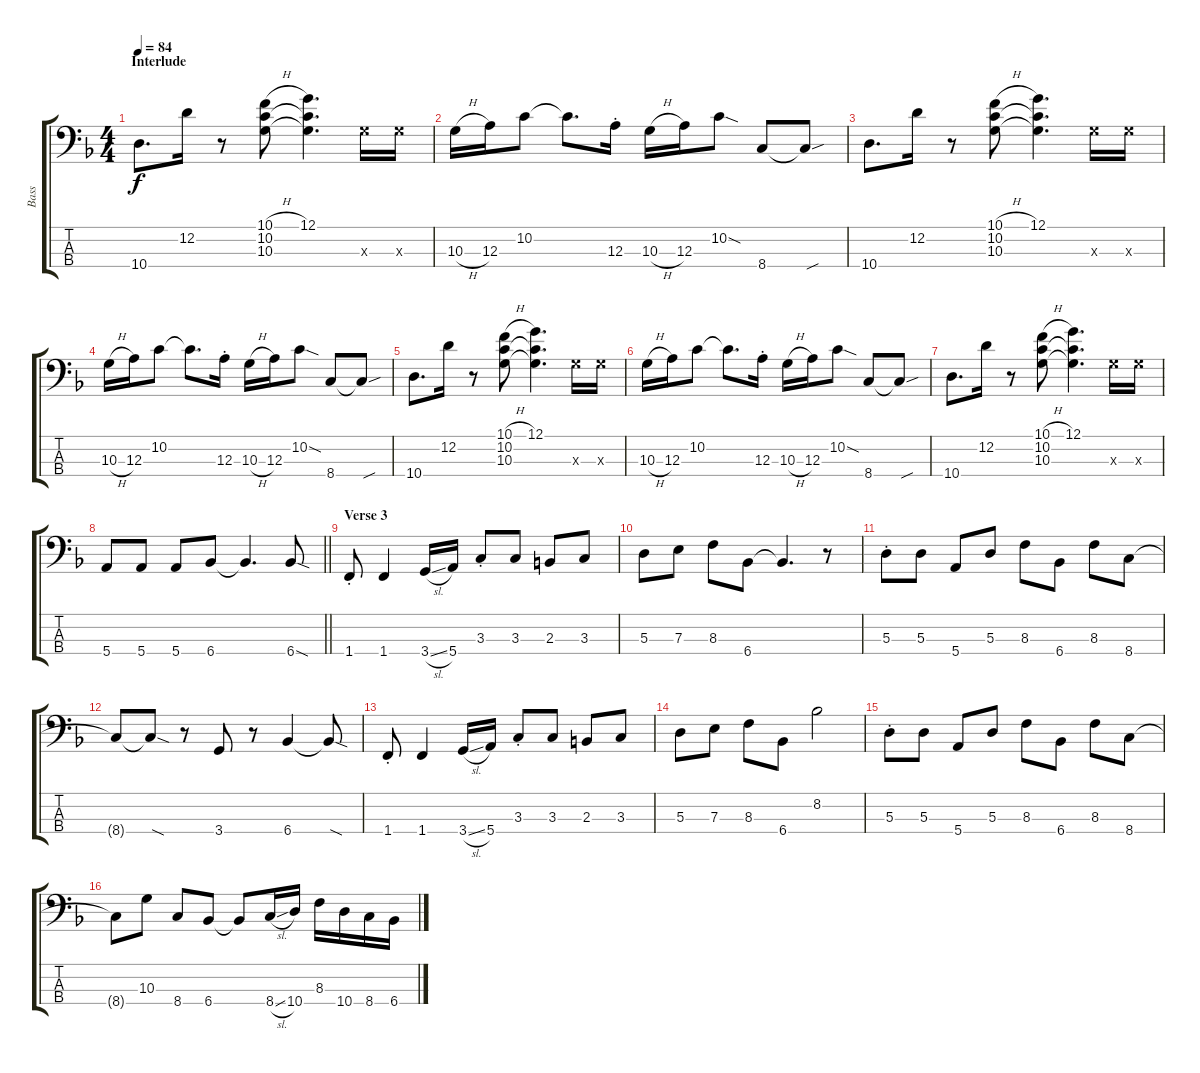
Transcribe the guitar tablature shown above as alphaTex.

\track ("Bass" "Bass") {instrument electricbassfinger}
\staff {score tabs}
\tuning (G2 D2 A1 E1) {hide}
\ts (4 4)
\section ("" "Interlude")
\tempo 84
\clef f4
\ks f
10.4.8{d dy f} 12.2.16 r.8 (10.1{h} 10.2 10.3).8 (12.1 10.2{t} 10.3{t}).4{d} 10.3{x}.16 10.3{x}.16 |
10.3{h}.16 12.3.16 10.2.8 10.2{t}.8{d} 12.3{st}.16 10.3{h}.16 12.3.16 10.2{sod}.8 8.4.8 8.4{sou t}.8 |
10.4.8{d} 12.2.16 r.8 (10.1{h} 10.2 10.3).8 (12.1 10.2{t} 10.3{t}).4{d} 10.3{x}.16 10.3{x}.16 |
10.3{h}.16 12.3.16 10.2.8 10.2{t}.8{d} 12.3{st}.16 10.3{h}.16 12.3.16 10.2{sod}.8 8.4.8 8.4{sou t}.8 |
10.4.8{d} 12.2.16 r.8 (10.1{h} 10.2 10.3).8 (12.1 10.2{t} 10.3{t}).4{d} 10.3{x}.16 10.3{x}.16 |
10.3{h}.16 12.3.16 10.2.8 10.2{t}.8{d} 12.3{st}.16 10.3{h}.16 12.3.16 10.2{sod}.8 8.4.8 8.4{sou t}.8 |
10.4.8{d} 12.2.16 r.8 (10.1{h} 10.2 10.3).8 (12.1 10.2{t} 10.3{t}).4{d} 10.3{x}.16 10.3{x}.16 |
\barLineRight lightlight
5.4.8 5.4.8 5.4.8 6.4.8 6.4{t}.4{d} 6.4{sod}.8 |
\section ("" "Verse 3")
1.4{st}.8 1.4.4 3.4{sl}.16 5.4.16 3.3{st}.8 3.3.8 2.3.8 3.3.8 |
5.3.8 7.3.8 8.3.8 6.4.8 6.4{t}.4{d} r.8 |
5.3{st}.8 5.3.8 5.4.8 5.3.8 8.3.8 6.4.8 8.3.8 8.4.8 |
8.4{t}.8 8.4{sod t}.8 r.8 3.4.8 r.8 6.4.4 6.4{sod t}.8 |
1.4{st}.8 1.4.4 3.4{sl}.16 5.4.16 3.3{st}.8 3.3.8 2.3.8 3.3.8 |
5.3.8 7.3.8 8.3.8 6.4.8 8.2.2 |
5.3{st}.8 5.3.8 5.4.8 5.3.8 8.3.8 6.4.8 8.3.8 8.4.8 |
8.4{t}.8 10.3.8 8.4.8 6.4.8 6.4{t}.8 8.4{sl}.16 10.4.16 8.3.16 10.4.16 8.4.16 6.4.16
